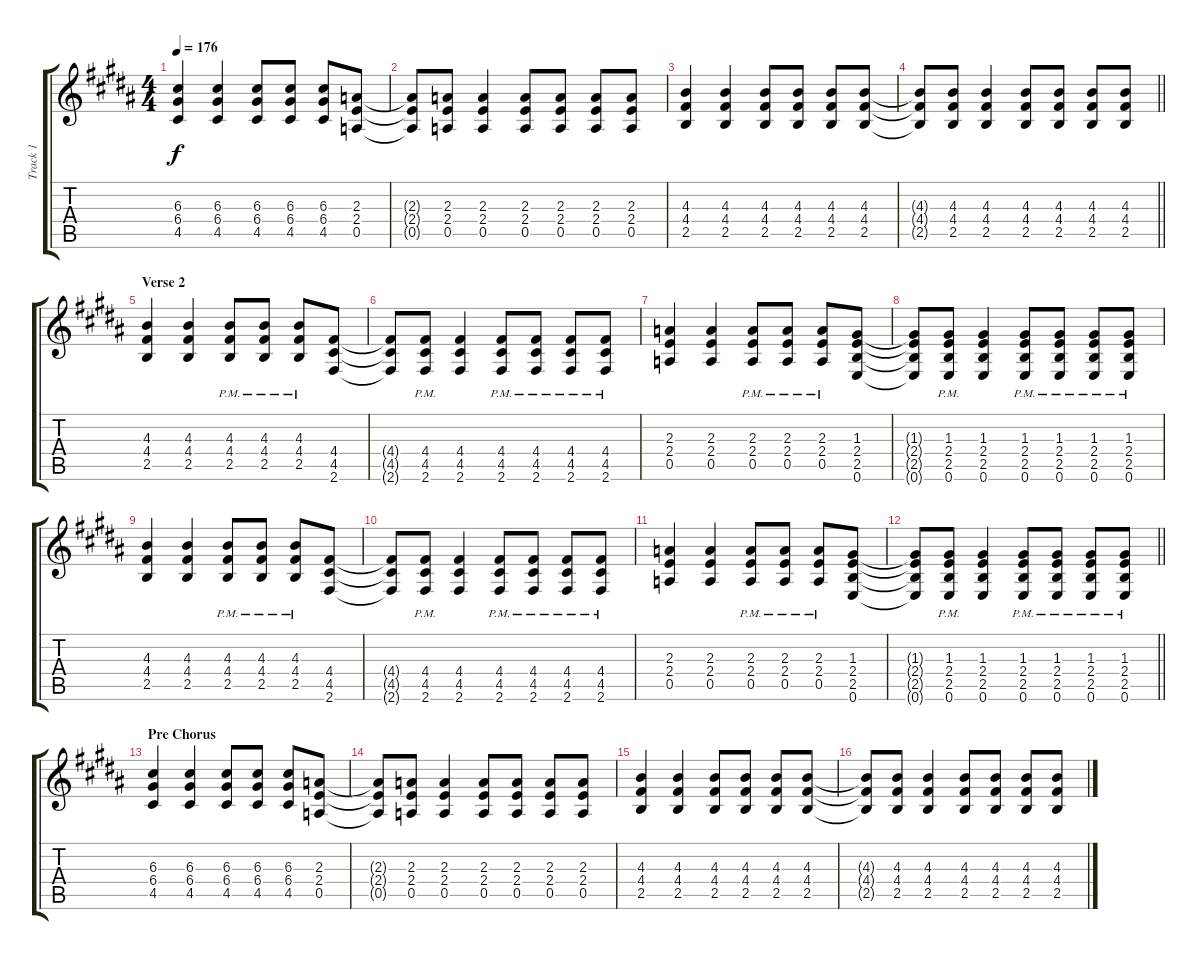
\track ("Track 1" "Track 1") {instrument distortionguitar}
\staff {score tabs}
\tuning (E4 B3 G3 D3 A2 E2) {hide}
\ts (4 4)
\tempo 176
\clef g2
\ks b
(6.3 6.4 4.5).4{dy f} (6.3 6.4 4.5).4 (6.3 6.4 4.5).8 (6.3 6.4 4.5).8 (6.3 6.4 4.5).8 (2.3 2.4 0.5).8 |
(2.3{t} 2.4{t} 0.5{t}).8 (2.3 2.4 0.5).8 (2.3 2.4 0.5).4 (2.3 2.4 0.5).8 (2.3 2.4 0.5).8 (2.3 2.4 0.5).8 (2.3 2.4 0.5).8 |
(4.3 4.4 2.5).4 (4.3 4.4 2.5).4 (4.3 4.4 2.5).8 (4.3 4.4 2.5).8 (4.3 4.4 2.5).8 (4.3 4.4 2.5).8 |
\barLineRight lightlight
(4.3{t} 4.4{t} 2.5{t}).8 (4.3 4.4 2.5).8 (4.3 4.4 2.5).4 (4.3 4.4 2.5).8 (4.3 4.4 2.5).8 (4.3 4.4 2.5).8 (4.3 4.4 2.5).8 |
\section ("" "Verse 2")
(4.3 4.4 2.5).4 (4.3 4.4 2.5).4 (4.3{pm} 4.4{pm} 2.5{pm}).8 (4.3{pm} 4.4{pm} 2.5{pm}).8 (4.3{pm} 4.4{pm} 2.5{pm}).8 (4.4 4.5 2.6).8 |
(4.4{t} 4.5{t} 2.6{t}).8 (4.4{pm} 4.5{pm} 2.6{pm}).8 (4.4 4.5 2.6).4 (4.4{pm} 4.5{pm} 2.6{pm}).8 (4.4{pm} 4.5{pm} 2.6{pm}).8 (4.4{pm} 4.5{pm} 2.6{pm}).8 (4.4{pm} 4.5{pm} 2.6{pm}).8 |
(2.3 2.4 0.5).4 (2.3 2.4 0.5).4 (2.3{pm} 2.4{pm} 0.5{pm}).8 (2.3{pm} 2.4{pm} 0.5{pm}).8 (2.3{pm} 2.4{pm} 0.5{pm}).8 (1.3 2.4 2.5 0.6).8 |
(1.3{t} 2.4{t} 2.5{t} 0.6{t}).8 (1.3{pm} 2.4{pm} 2.5{pm} 0.6{pm}).8 (1.3 2.4 2.5 0.6).4 (1.3{pm} 2.4{pm} 2.5{pm} 0.6{pm}).8 (1.3{pm} 2.4{pm} 2.5{pm} 0.6{pm}).8 (1.3{pm} 2.4{pm} 2.5{pm} 0.6{pm}).8 (1.3{pm} 2.4{pm} 2.5{pm} 0.6{pm}).8 |
(4.3 4.4 2.5).4 (4.3 4.4 2.5).4 (4.3{pm} 4.4{pm} 2.5{pm}).8 (4.3{pm} 4.4{pm} 2.5{pm}).8 (4.3{pm} 4.4{pm} 2.5{pm}).8 (4.4 4.5 2.6).8 |
(4.4{t} 4.5{t} 2.6{t}).8 (4.4{pm} 4.5{pm} 2.6{pm}).8 (4.4 4.5 2.6).4 (4.4{pm} 4.5{pm} 2.6{pm}).8 (4.4{pm} 4.5{pm} 2.6{pm}).8 (4.4{pm} 4.5{pm} 2.6{pm}).8 (4.4{pm} 4.5{pm} 2.6{pm}).8 |
(2.3 2.4 0.5).4 (2.3 2.4 0.5).4 (2.3{pm} 2.4{pm} 0.5{pm}).8 (2.3{pm} 2.4{pm} 0.5{pm}).8 (2.3{pm} 2.4{pm} 0.5{pm}).8 (1.3 2.4 2.5 0.6).8 |
\barLineRight lightlight
(1.3{t} 2.4{t} 2.5{t} 0.6{t}).8 (1.3{pm} 2.4{pm} 2.5{pm} 0.6{pm}).8 (1.3 2.4 2.5 0.6).4 (1.3{pm} 2.4{pm} 2.5{pm} 0.6{pm}).8 (1.3{pm} 2.4{pm} 2.5{pm} 0.6{pm}).8 (1.3{pm} 2.4{pm} 2.5{pm} 0.6{pm}).8 (1.3{pm} 2.4{pm} 2.5{pm} 0.6{pm}).8 |
\section ("" "Pre Chorus")
(6.3 6.4 4.5).4 (6.3 6.4 4.5).4 (6.3 6.4 4.5).8 (6.3 6.4 4.5).8 (6.3 6.4 4.5).8 (2.3 2.4 0.5).8 |
(2.3{t} 2.4{t} 0.5{t}).8 (2.3 2.4 0.5).8 (2.3 2.4 0.5).4 (2.3 2.4 0.5).8 (2.3 2.4 0.5).8 (2.3 2.4 0.5).8 (2.3 2.4 0.5).8 |
(4.3 4.4 2.5).4 (4.3 4.4 2.5).4 (4.3 4.4 2.5).8 (4.3 4.4 2.5).8 (4.3 4.4 2.5).8 (4.3 4.4 2.5).8 |
(4.3{t} 4.4{t} 2.5{t}).8 (4.3 4.4 2.5).8 (4.3 4.4 2.5).4 (4.3 4.4 2.5).8 (4.3 4.4 2.5).8 (4.3 4.4 2.5).8 (4.3 4.4 2.5).8
